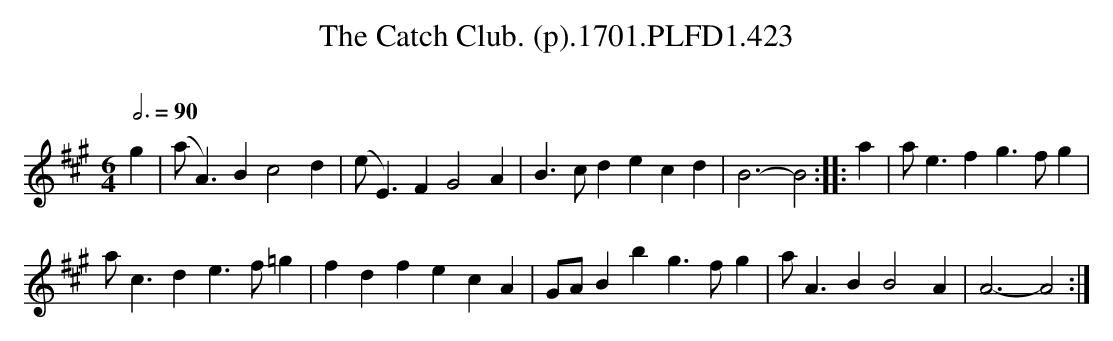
X:1
T:Catch Club. (p).1701.PLFD1.423, The
M:6/4
L:1/4
Q:3/4=90
O:
K:A
g|(a<A)Bc2d|(e<E)FG2A|B>cdecd|B3-B2:||:a|a<efg>fg|
a<cde>f=g|fdfecA|G/A/Bbg>fg|a<ABB2A|A3-A2:|
